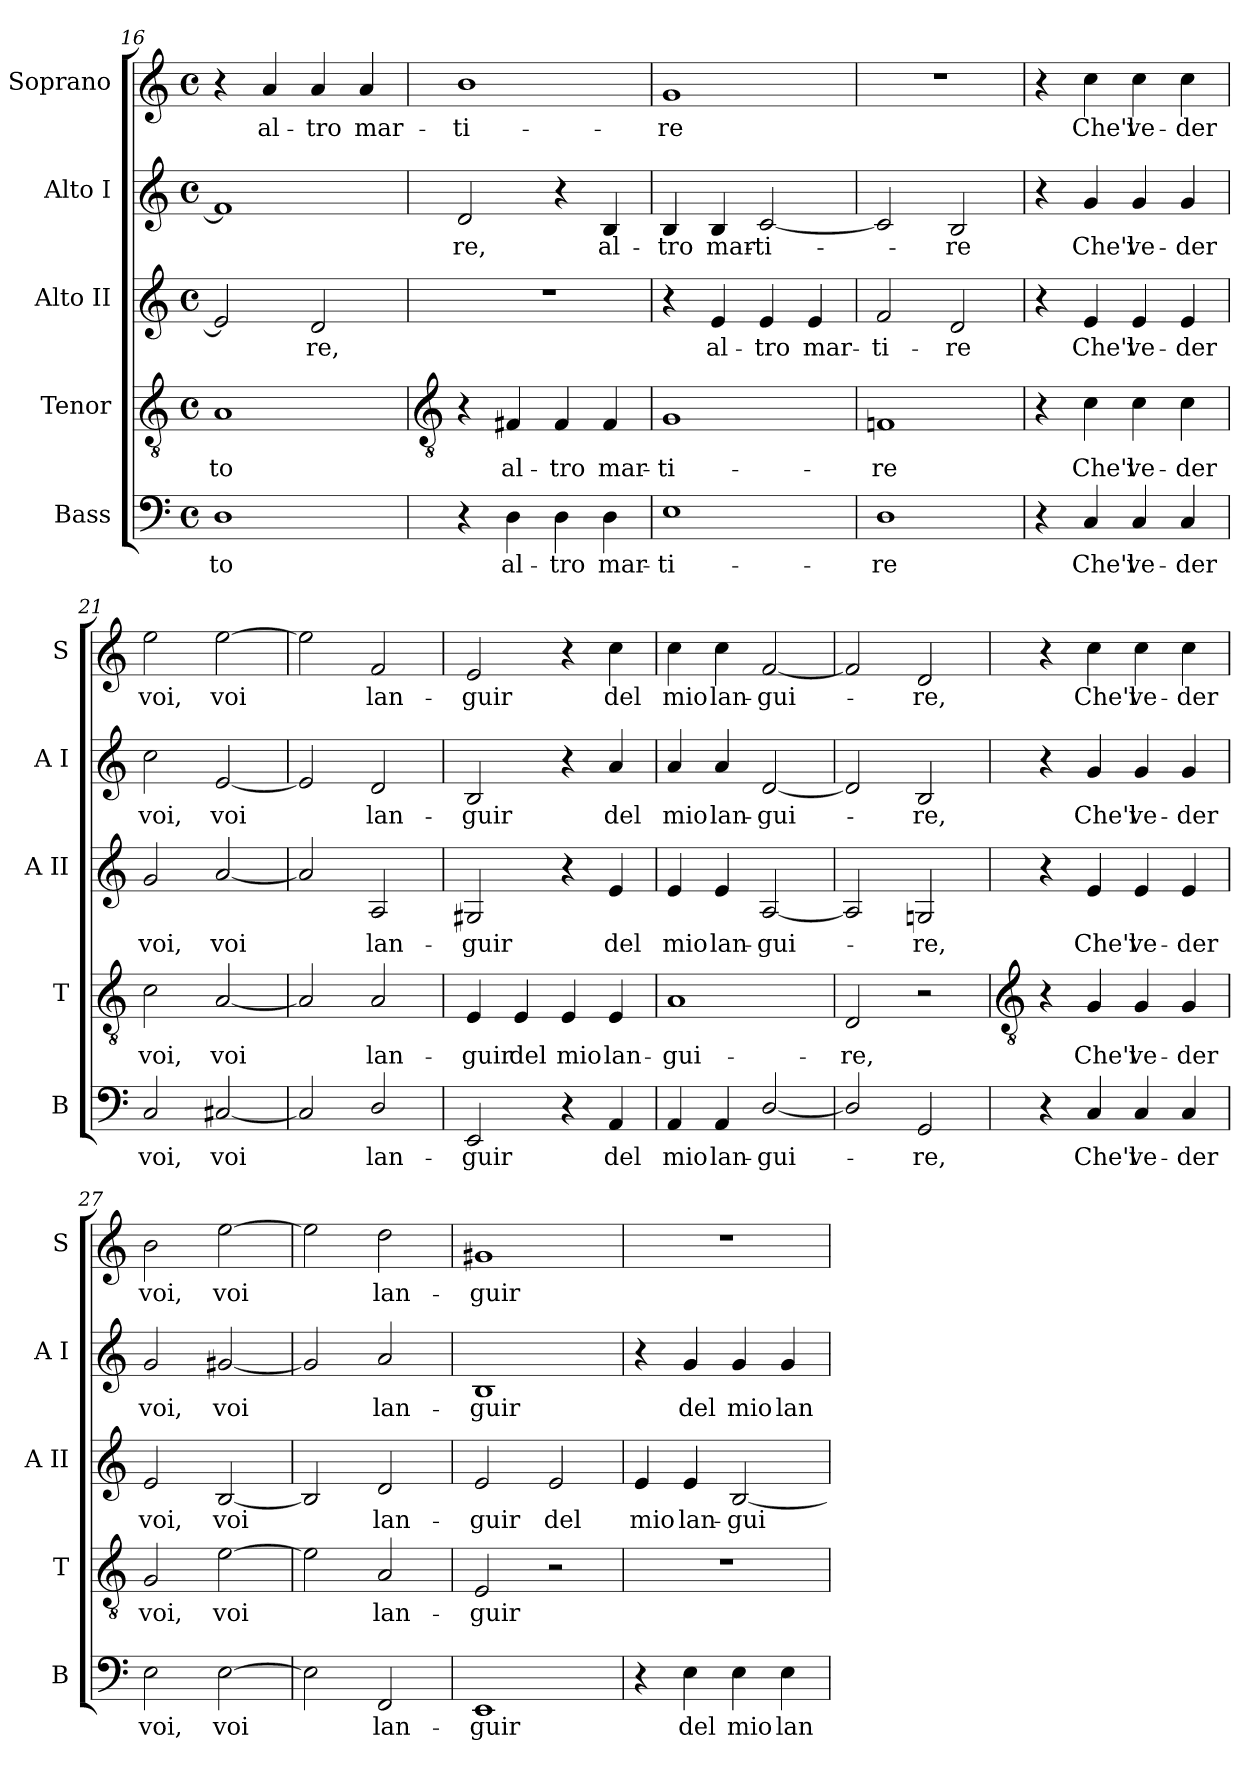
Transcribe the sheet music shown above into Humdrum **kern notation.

**kern	**text	**kern	**text	**kern	**text	**kern	**text	**kern	**text
*part5	*part5	*part4	*part4	*part3	*part3	*part2	*part2	*part1	*part1
*staff5	*staff5	*staff4	*staff4	*staff3	*staff3	*staff2	*staff2	*staff1	*staff1
*I"Bass	*	*I"Tenor	*	*I"Alto II	*	*I"Alto I	*	*I"Soprano	*
*I'B	*	*I'T	*	*I'A II	*	*I'A I	*	*I'S	*
*clefF4	*	*clefGv2	*	*clefG2	*	*clefG2	*	*clefG2	*
*k[]	*	*k[]	*	*k[]	*	*k[]	*	*k[]	*
*C:	*	*C:	*	*C:	*	*C:	*	*C:	*
*M4/4	*	*M4/4	*	*M4/4	*	*M4/4	*	*M4/4	*
*met(c)	*	*met(c)	*	*met(c)	*	*met(c)	*	*met(c)	*
=16	=16	=16	=16	=16	=16	=16	=16	=16	=16
!	!LO:LY:b	!	!LO:LY:b	!	!	!	!	!	!
1D	-to	1A	-to	2e]	.	1f]	.	4r	.
!	!	!	!	!	!	!	!	!	!LO:LY:b
.	.	.	.	.	.	.	.	4a	al-
!	!	!	!	!	!LO:LY:b	!	!	!	!LO:LY:b
.	.	.	.	2d	re,	.	.	4a	-tro
!	!	!	!	!	!	!	!	!	!LO:LY:b
.	.	.	.	.	.	.	.	4a	mar-
!!LO:LB:g=z
=17	=17	=17	=17	=17	=17	=17	=17	=17	=17
*	*	*clefGv2	*	*	*	*	*	*	*
!	!	!	!	!	!	!	!LO:LY:b	!	!LO:LY:b
4r	.	4r	.	1r	.	2d	re,	1b	-ti-
!	!LO:LY:b	!	!LO:LY:b	!	!	!	!	!	!
4D	al-	4F#X	al-	.	.	.	.	.	.
!	!LO:LY:b	!	!LO:LY:b	!	!	!	!	!	!
4D	-tro	4F#	-tro	.	.	4r	.	.	.
!	!LO:LY:b	!	!LO:LY:b	!	!	!	!LO:LY:b	!	!
4D	mar-	4F#	mar-	.	.	4B	al-	.	.
=18	=18	=18	=18	=18	=18	=18	=18	=18	=18
!	!LO:LY:b	!	!LO:LY:b	!	!	!	!LO:LY:b	!	!LO:LY:b
1E	-ti-	1G	-ti-	4r	.	4B	-tro	1g	-re
!	!	!	!	!	!LO:LY:b	!	!LO:LY:b	!	!
.	.	.	.	4e	al-	4B	mar-	.	.
!	!	!	!	!	!LO:LY:b	!	!LO:LY:b	!	!
.	.	.	.	4e	-tro	[2c	-ti-	.	.
!	!	!	!	!	!LO:LY:b	!	!	!	!
.	.	.	.	4e	mar-	.	.	.	.
=19	=19	=19	=19	=19	=19	=19	=19	=19	=19
!	!LO:LY:b	!	!LO:LY:b	!	!LO:LY:b	!	!	!	!
1D	-re	1Fn	-re	2f	-ti-	2c]	.	1r	.
!	!	!	!	!	!LO:LY:b	!	!LO:LY:b	!	!
.	.	.	.	2d	-re	2B	re	.	.
=20	=20	=20	=20	=20	=20	=20	=20	=20	=20
4r	.	4r	.	4r	.	4r	.	4r	.
!	!LO:LY:b	!	!LO:LY:b	!	!LO:LY:b	!	!LO:LY:b	!	!LO:LY:b
4C	Che'l	4c	Che'l	4e	Che'l	4g	Che'l	4cc	Che'l
!	!LO:LY:b	!	!LO:LY:b	!	!LO:LY:b	!	!LO:LY:b	!	!LO:LY:b
4C	ve-	4c	ve-	4e	ve-	4g	ve-	4cc	ve-
!	!LO:LY:b	!	!LO:LY:b	!	!LO:LY:b	!	!LO:LY:b	!	!LO:LY:b
4C	-der	4c	-der	4e	-der	4g	-der	4cc	-der
=21	=21	=21	=21	=21	=21	=21	=21	=21	=21
!	!LO:LY:b	!	!LO:LY:b	!	!LO:LY:b	!	!LO:LY:b	!	!LO:LY:b
2C	voi,	2c	voi,	2g	voi,	2cc	voi,	2ee	voi,
!	!LO:LY:b	!	!LO:LY:b	!	!LO:LY:b	!	!LO:LY:b	!	!LO:LY:b
[2C#X	voi	[2A	voi	[2a	voi	[2e	voi	[2ee	voi
=22	=22	=22	=22	=22	=22	=22	=22	=22	=22
2C#]	.	2A]	.	2a]	.	2e]	.	2ee]	.
!	!LO:LY:b	!	!LO:LY:b	!	!LO:LY:b	!	!LO:LY:b	!	!LO:LY:b
2D/	lan-	2A	lan-	2A	lan-	2d	lan-	2f	lan-
=23	=23	=23	=23	=23	=23	=23	=23	=23	=23
!	!LO:LY:b	!	!LO:LY:b	!	!LO:LY:b	!	!LO:LY:b	!	!LO:LY:b
2EE	-guir	4E	-guir	2G#X	-guir	2B	-guir	2e	-guir
!	!	!	!LO:LY:b	!	!	!	!	!	!
.	.	4E	del	.	.	.	.	.	.
!	!	!	!LO:LY:b	!	!	!	!	!	!
4r	.	4E	mio	4r	.	4r	.	4r	.
!	!LO:LY:b	!	!LO:LY:b	!	!LO:LY:b	!	!LO:LY:b	!	!LO:LY:b
4AA	del	4E	lan-	4e	del	4a	del	4cc	del
=24	=24	=24	=24	=24	=24	=24	=24	=24	=24
!	!LO:LY:b	!	!LO:LY:b	!	!LO:LY:b	!	!LO:LY:b	!	!LO:LY:b
4AA	mio	1A	-gui-	4e	mio	4a	mio	4cc	mio
!	!LO:LY:b	!	!	!	!LO:LY:b	!	!LO:LY:b	!	!LO:LY:b
4AA	lan-	.	.	4e	lan-	4a	lan-	4cc	lan-
!	!LO:LY:b	!	!	!	!LO:LY:b	!	!LO:LY:b	!	!LO:LY:b
[2D/	-gui-	.	.	[2A	-gui-	[2d	-gui-	[2f	-gui-
=25	=25	=25	=25	=25	=25	=25	=25	=25	=25
!	!	!	!LO:LY:b	!	!	!	!	!	!
2D/]	.	2D	-re,	2A]	.	2d]	.	2f]	.
!	!LO:LY:b	!	!	!	!LO:LY:b	!	!LO:LY:b	!	!LO:LY:b
2GG	re,	2r	.	2Gn	re,	2B	re,	2d	re,
!!LO:LB:g=z
=26	=26	=26	=26	=26	=26	=26	=26	=26	=26
*	*	*clefGv2	*	*	*	*	*	*	*
4r	.	4r	.	4r	.	4r	.	4r	.
!	!LO:LY:b	!	!LO:LY:b	!	!LO:LY:b	!	!LO:LY:b	!	!LO:LY:b
4C	Che'l	4G	Che'l	4e	Che'l	4g	Che'l	4cc	Che'l
!	!LO:LY:b	!	!LO:LY:b	!	!LO:LY:b	!	!LO:LY:b	!	!LO:LY:b
4C	ve-	4G	ve-	4e	ve-	4g	ve-	4cc	ve-
!	!LO:LY:b	!	!LO:LY:b	!	!LO:LY:b	!	!LO:LY:b	!	!LO:LY:b
4C	-der	4G	-der	4e	-der	4g	-der	4cc	-der
=27	=27	=27	=27	=27	=27	=27	=27	=27	=27
!	!LO:LY:b	!	!LO:LY:b	!	!LO:LY:b	!	!LO:LY:b	!	!LO:LY:b
2E	voi,	2G	voi,	2e	voi,	2g	voi,	2b	voi,
!	!LO:LY:b	!	!LO:LY:b	!	!LO:LY:b	!	!LO:LY:b	!	!LO:LY:b
[2E	voi	[2e	voi	[2B	voi	[2g#X	voi	[2ee	voi
=28	=28	=28	=28	=28	=28	=28	=28	=28	=28
2E]	.	2e]	.	2B]	.	2g#]	.	2ee]	.
!	!LO:LY:b	!	!LO:LY:b	!	!LO:LY:b	!	!LO:LY:b	!	!LO:LY:b
2FF	lan-	2A	lan-	2d	lan-	2a	lan-	2dd	lan-
=29	=29	=29	=29	=29	=29	=29	=29	=29	=29
!	!LO:LY:b	!	!LO:LY:b	!	!LO:LY:b	!	!LO:LY:b	!	!LO:LY:b
1EE	-guir	2E	-guir	2e	-guir	1B	-guir	1g#X	-guir
!	!	!	!	!	!LO:LY:b	!	!	!	!
.	.	2r	.	2e	del	.	.	.	.
=30	=30	=30	=30	=30	=30	=30	=30	=30	=30
!	!	!	!	!	!LO:LY:b	!	!	!	!
4r	.	1r	.	4e	mio	4r	.	1r	.
!	!LO:LY:b	!	!	!	!LO:LY:b	!	!LO:LY:b	!	!
4E	del	.	.	4e	lan-	4g	del	.	.
!	!LO:LY:b	!	!	!	!LO:LY:b	!	!LO:LY:b	!	!
4E	mio	.	.	[2B/	-gui-	4g	mio	.	.
!	!LO:LY:b	!	!	!	!	!	!LO:LY:b	!	!
4E	lan-	.	.	.	.	4g	lan-	.	.
=	=	=	=	=	=	=	=	=	=
*-	*-	*-	*-	*-	*-	*-	*-	*-	*-
